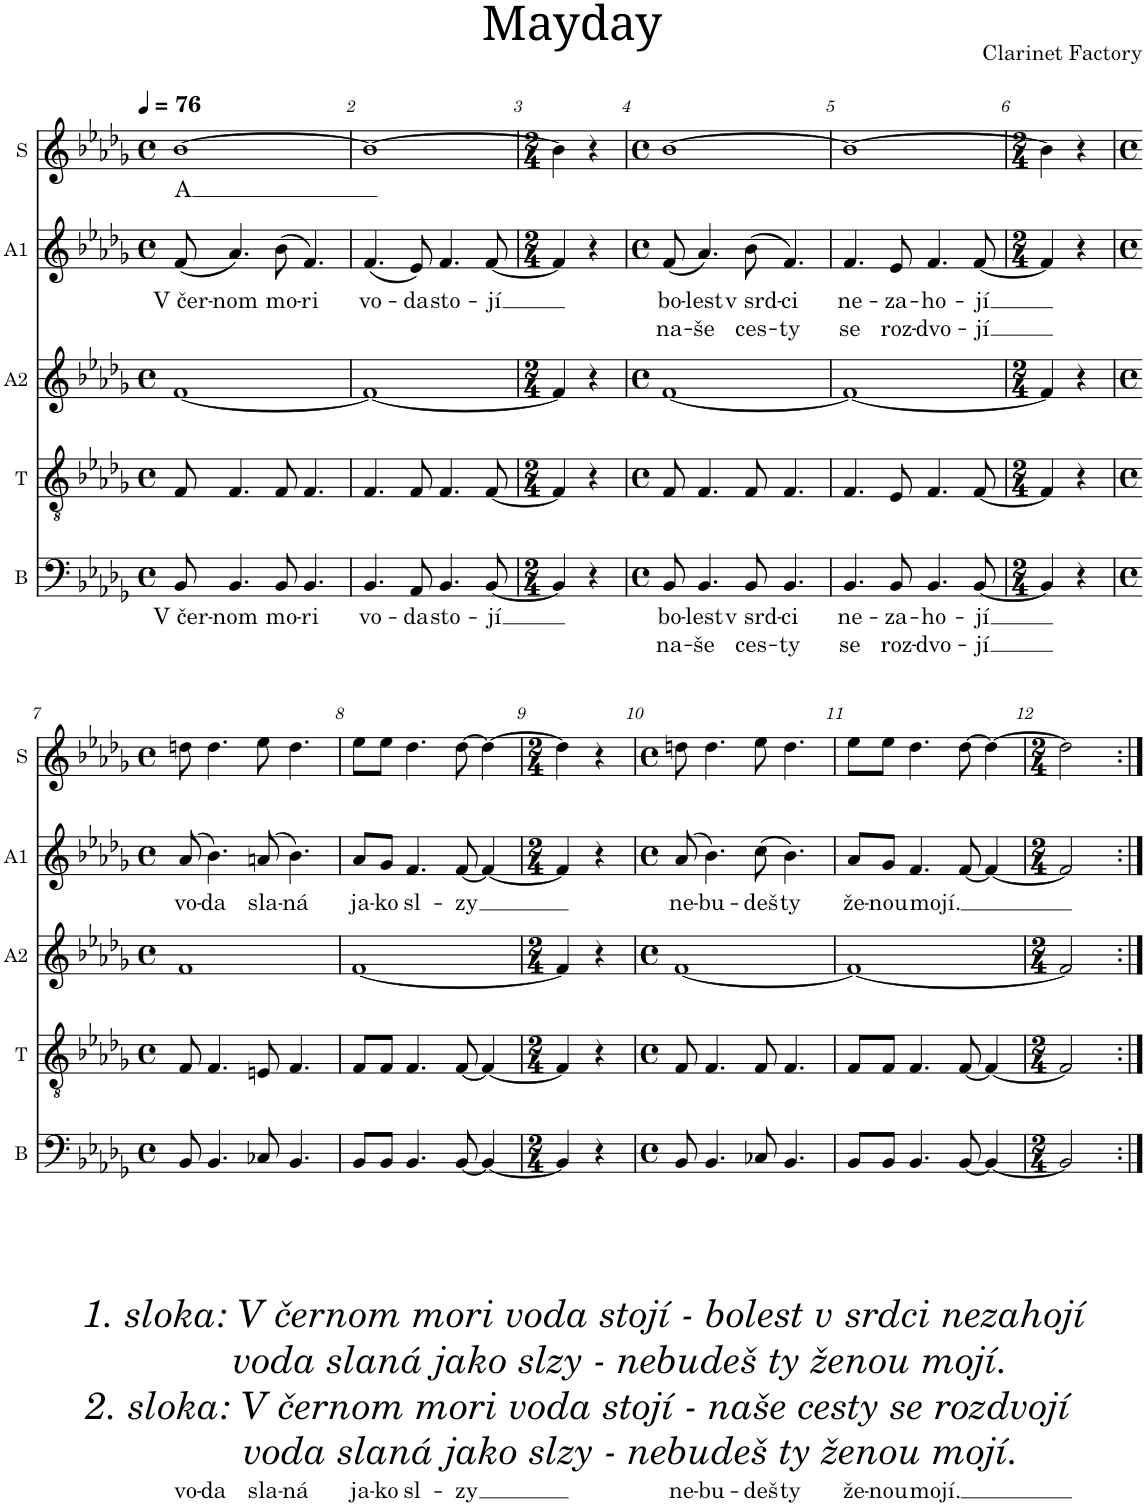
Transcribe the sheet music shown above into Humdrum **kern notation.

**kern	**text	**text	**kern	**kern	**kern	**text	**text	**kern	**text
*part5	*part5	*part5	*part4	*part3	*part2	*part2	*part2	*part1	*part1
*staff5	*staff5	*staff5	*staff4	*staff3	*staff2	*staff2	*staff2	*staff1	*staff1
*I"B	*	*	*I"T	*I"A2	*I"A1	*	*	*I"S	*
*I'B	*	*	*I'T	*I'A2	*I'A1	*	*	*I'S	*
*clefF4	*	*	*clefGv2	*clefG2	*clefG2	*	*	*clefG2	*
*k[b-e-a-d-g-]	*	*	*k[b-e-a-d-g-]	*k[b-e-a-d-g-]	*k[b-e-a-d-g-]	*	*	*k[b-e-a-d-g-]	*
*M4/4	*	*	*M4/4	*M4/4	*M4/4	*	*	*M4/4	*
*met(c)	*	*	*met(c)	*met(c)	*met(c)	*	*	*met(c)	*
*MM76	*	*	*MM76	*MM76	*MM76	*	*	*MM76	*
=1	=1	=1	=1	=1	=1	=1	=1	=1	=1
!	!LO:LY:b	!	!	!	!	!LO:LY:b	!	!	!LO:LY:b
8BB-/	V čer-	.	8F/	[1f	(8f/	V čer-	.	[1b-	A
!	!LO:LY:b	!	!	!	!	!LO:LY:b	!	!	!
4.BB-/	-nom	.	4.F/	.	4.a-/)	-nom	.	.	.
!	!LO:LY:b	!	!	!	!	!LO:LY:b	!	!	!
8BB-/	mo-	.	8F/	.	(8b-\	mo-	.	.	.
!	!LO:LY:b	!	!	!	!	!LO:LY:b	!	!	!
4.BB-/	-ri	.	4.F/	.	4.f/)	-ri	.	.	.
=2	=2	=2	=2	=2	=2	=2	=2	=2	=2
!	!LO:LY:b	!	!	!	!	!LO:LY:b	!	!	!
4.BB-/	vo-	.	4.F/	1f_	(4.f/	vo-	.	1b-_	.
!	!LO:LY:b	!	!	!	!	!LO:LY:b	!	!	!
8AA-/	-da	.	8F/	.	8e-/)	-da	.	.	.
!	!LO:LY:b	!	!	!	!	!LO:LY:b	!	!	!
4.BB-/	sto-	.	4.F/	.	4.f/	sto-	.	.	.
!	!LO:LY:b	!	!	!	!	!LO:LY:b	!	!	!
[8BB-/	-jí	.	[8F/	.	[8f/	-jí	.	.	.
=3	=3	=3	=3	=3	=3	=3	=3	=3	=3
*M2/4	*	*	*M2/4	*M2/4	*M2/4	*	*	*M2/4	*
4BB-/]	.	.	4F/]	4f/]	4f/]	.	.	4b-\]	.
4r	.	.	4r	4r	4r	.	.	4r	.
=4	=4	=4	=4	=4	=4	=4	=4	=4	=4
*M4/4	*	*	*M4/4	*M4/4	*M4/4	*	*	*M4/4	*
*met(c)	*	*	*met(c)	*met(c)	*met(c)	*	*	*met(c)	*
!	!LO:LY:b	!LO:LY:b	!	!	!	!LO:LY:b	!LO:LY:b	!	!
8BB-/	bo-	na-	8F/	[1f	(8f/	bo-	na-	[1b-	.
!	!LO:LY:b	!LO:LY:b	!	!	!	!LO:LY:b	!LO:LY:b	!	!
4.BB-/	-lest	-še	4.F/	.	4.a-/)	-lest	-še	.	.
!	!LO:LY:b	!LO:LY:b	!	!	!	!LO:LY:b	!LO:LY:b	!	!
8BB-/	v srd-	ces-	8F/	.	(8b-\	v srd-	ces-	.	.
!	!LO:LY:b	!LO:LY:b	!	!	!	!LO:LY:b	!LO:LY:b	!	!
4.BB-/	-ci	-ty	4.F/	.	4.f/)	-ci	-ty	.	.
=5	=5	=5	=5	=5	=5	=5	=5	=5	=5
!	!LO:LY:b	!LO:LY:b	!	!	!	!LO:LY:b	!LO:LY:b	!	!
4.BB-/	ne-	se	4.F/	1f_	4.f/	ne-	se	1b-_	.
!	!LO:LY:b	!LO:LY:b	!	!	!	!LO:LY:b	!LO:LY:b	!	!
8BB-/	-za-	roz-	8E-/	.	8e-/	-za-	roz-	.	.
!	!LO:LY:b	!LO:LY:b	!	!	!	!LO:LY:b	!LO:LY:b	!	!
4.BB-/	-ho-	-dvo-	4.F/	.	4.f/	-ho-	-dvo-	.	.
!	!LO:LY:b	!LO:LY:b	!	!	!	!LO:LY:b	!LO:LY:b	!	!
[8BB-/	-jí	-jí	[8F/	.	[8f/	-jí	-jí	.	.
=6	=6	=6	=6	=6	=6	=6	=6	=6	=6
*M2/4	*	*	*M2/4	*M2/4	*M2/4	*	*	*M2/4	*
4BB-/]	.	.	4F/]	4f/]	4f/]	.	.	4b-\]	.
4r	.	.	4r	4r	4r	.	.	4r	.
!!LO:LB:g=z
=7	=7	=7	=7	=7	=7	=7	=7	=7	=7
*M4/4	*	*	*M4/4	*M4/4	*M4/4	*	*	*M4/4	*
*met(c)	*	*	*met(c)	*met(c)	*met(c)	*	*	*met(c)	*
!	!LO:LY:b	!	!	!	!	!LO:LY:b	!	!	!
8BB-/	vo-	.	8F/	1f	(8a-/	vo-	.	8ddn\	.
!	!LO:LY:b	!	!	!	!	!LO:LY:b	!	!	!
4.BB-/	-da	.	4.F/	.	4.b-\)	-da	.	4.dd\	.
!	!LO:LY:b	!	!	!	!	!LO:LY:b	!	!	!
8C-X/	sla-	.	8En/	.	(8an/	sla-	.	8ee-\	.
!	!LO:LY:b	!	!	!	!	!LO:LY:b	!	!	!
4.BB-/	-ná	.	4.F/	.	4.b-\)	-ná	.	4.dd\	.
=8	=8	=8	=8	=8	=8	=8	=8	=8	=8
!LO:TX:b:i:t=1. sloka&colon; V černom mori voda stojí - bolest v srdci nezahojí	!	!	!	!	!	!	!	!	!
!LO:TX:b:t=voda slaná jako slzy - nebudeš ty ženou mojí.	!	!	!	!	!	!	!	!	!
!LO:TX:b:t=2. sloka&colon; V černom mori voda stojí - naše cesty se rozdvojí	!	!	!	!	!	!	!	!	!
!LO:TX:b:t=voda slaná jako slzy - nebudeš ty ženou mojí.	!	!	!	!	!	!	!	!	!
!	!LO:LY:b	!	!	!	!	!LO:LY:b	!	!	!
8BB-/L	ja-	.	8F/L	[1f	8a-/L	ja-	.	8ee-\L	.
!	!LO:LY:b	!	!	!	!	!LO:LY:b	!	!	!
8BB-/J	-ko	.	8F/J	.	8g-/J	-ko	.	8ee-\J	.
!	!LO:LY:b	!	!	!	!	!LO:LY:b	!	!	!
4.BB-/	sl-	.	4.F/	.	4.f/	sl-	.	4.dd-\	.
!	!LO:LY:b	!	!	!	!	!LO:LY:b	!	!	!
[8BB-/	-zy	.	[8F/	.	[8f/	-zy	.	[8dd-\	.
4BB-/_	.	.	4F/_	.	4f/_	.	.	4dd-\_	.
=9	=9	=9	=9	=9	=9	=9	=9	=9	=9
*M2/4	*	*	*M2/4	*M2/4	*M2/4	*	*	*M2/4	*
4BB-/]	.	.	4F/]	4f/]	4f/]	.	.	4dd-\]	.
4r	.	.	4r	4r	4r	.	.	4r	.
=10	=10	=10	=10	=10	=10	=10	=10	=10	=10
*M4/4	*	*	*M4/4	*M4/4	*M4/4	*	*	*M4/4	*
*met(c)	*	*	*met(c)	*met(c)	*met(c)	*	*	*met(c)	*
!	!LO:LY:b	!	!	!	!	!LO:LY:b	!	!	!
8BB-/	ne-	.	8F/	[1f	(8a-/	ne-	.	8ddn\	.
!	!LO:LY:b	!	!	!	!	!LO:LY:b	!	!	!
4.BB-/	-bu-	.	4.F/	.	4.b-\)	-bu-	.	4.dd\	.
!	!LO:LY:b	!	!	!	!	!LO:LY:b	!	!	!
8C-X/	-deš	.	8F/	.	(8cc\	-deš	.	8ee-\	.
!	!LO:LY:b	!	!	!	!	!LO:LY:b	!	!	!
4.BB-/	ty	.	4.F/	.	4.b-\)	ty	.	4.dd\	.
=11	=11	=11	=11	=11	=11	=11	=11	=11	=11
!	!LO:LY:b	!	!	!	!	!LO:LY:b	!	!	!
8BB-/L	že-	.	8F/L	1f_	8a-/L	že-	.	8ee-\L	.
!	!LO:LY:b	!	!	!	!	!LO:LY:b	!	!	!
8BB-/J	-nou	.	8F/J	.	8g-/J	-nou	.	8ee-\J	.
!	!LO:LY:b	!	!	!	!	!LO:LY:b	!	!	!
4.BB-/	mojí.	.	4.F/	.	4.f/	mojí.	.	4.dd-\	.
[8BB-/	.	.	[8F/	.	[8f/	.	.	[8dd-\	.
4BB-/_	.	.	4F/_	.	4f/_	.	.	4dd-\_	.
=12	=12	=12	=12	=12	=12	=12	=12	=12	=12
*M2/4	*	*	*M2/4	*M2/4	*M2/4	*	*	*M2/4	*
2BB-/]	.	.	2F/]	2f/]	2f/]	.	.	2dd-\]	.
=:|!	=:|!	=:|!	=:|!	=:|!	=:|!	=:|!	=:|!	=:|!	=:|!
*-	*-	*-	*-	*-	*-	*-	*-	*-	*-
